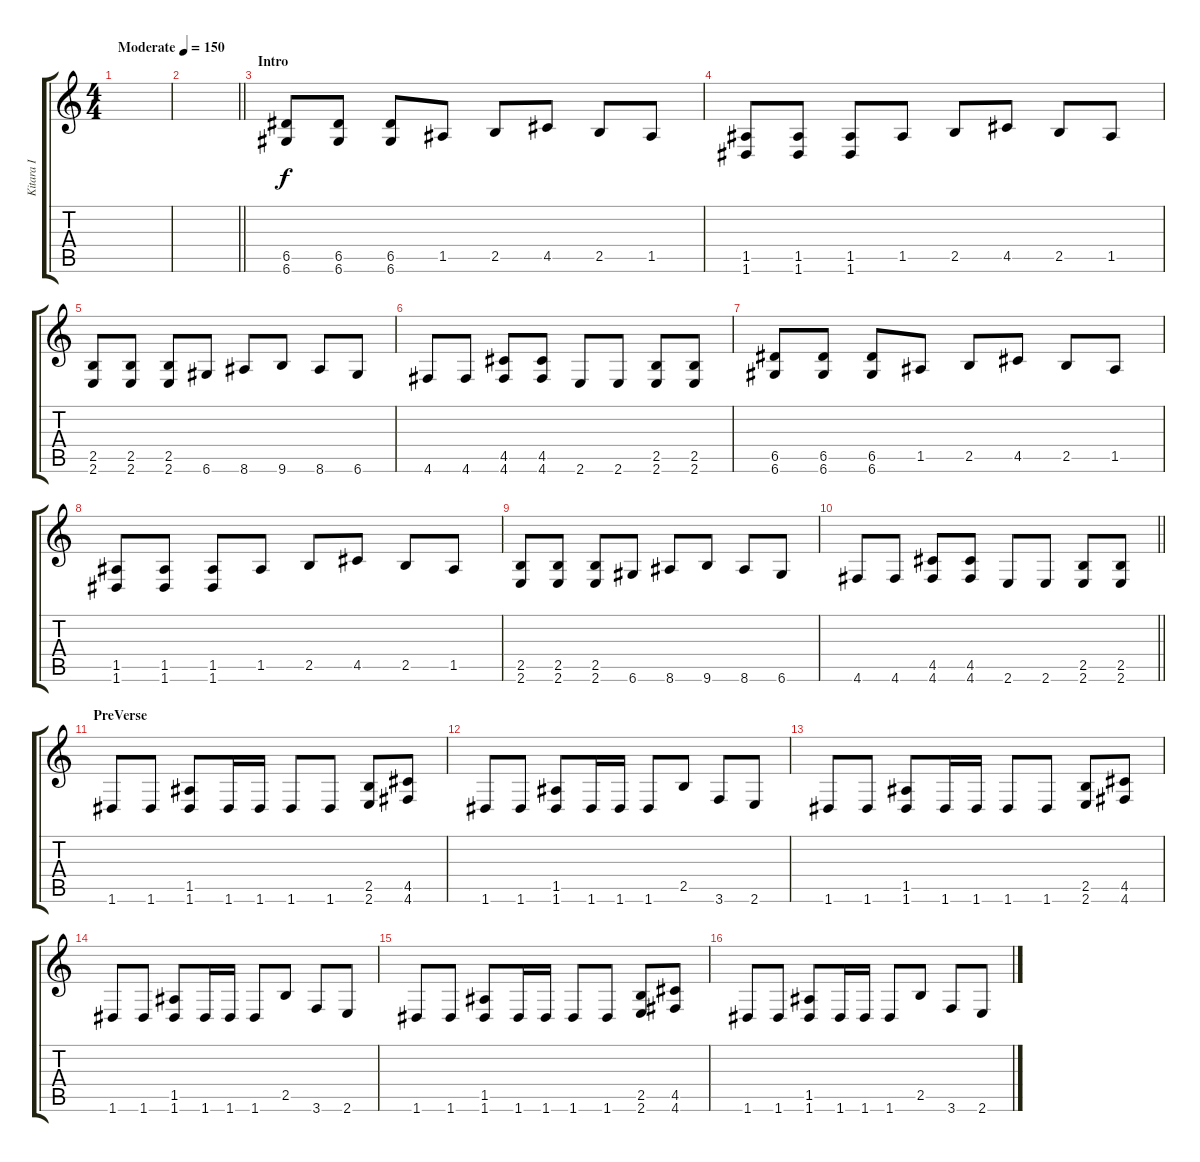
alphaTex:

\track ("Kitara I" "Kitara I") {instrument distortionguitar}
\staff {score tabs}
\tuning (E4 B3 G3 D3 A2 D2) {hide}
\ts (4 4)
\tempo (150 "Moderate")
\clef g2
\ks c
|
\barLineRight lightlight
|
\section ("" "Intro")
(6.5 6.6).8 (6.5 6.6).8 (6.5 6.6).8 1.5.8 2.5.8 4.5.8 2.5.8 1.5.8 |
(1.5 1.6).8 (1.5 1.6).8 (1.5 1.6).8 1.5.8 2.5.8 4.5.8 2.5.8 1.5.8 |
(2.5 2.6).8 (2.5 2.6).8 (2.5 2.6).8 6.6.8 8.6.8 9.6.8 8.6.8 6.6.8 |
4.6.8 4.6.8 (4.5 4.6).8 (4.5 4.6).8 2.6.8 2.6.8 (2.5 2.6).8 (2.5 2.6).8 |
(6.5 6.6).8 (6.5 6.6).8 (6.5 6.6).8 1.5.8 2.5.8 4.5.8 2.5.8 1.5.8 |
(1.5 1.6).8 (1.5 1.6).8 (1.5 1.6).8 1.5.8 2.5.8 4.5.8 2.5.8 1.5.8 |
(2.5 2.6).8 (2.5 2.6).8 (2.5 2.6).8 6.6.8 8.6.8 9.6.8 8.6.8 6.6.8 |
\barLineRight lightlight
4.6.8 4.6.8 (4.5 4.6).8 (4.5 4.6).8 2.6.8 2.6.8 (2.5 2.6).8 (2.5 2.6).8 |
\section ("" "PreVerse")
1.6.8 1.6.8 (1.5 1.6).8 1.6.16 1.6.16 1.6.8 1.6.8 (2.5 2.6).8 (4.5 4.6).8 |
1.6.8 1.6.8 (1.5 1.6).8 1.6.16 1.6.16 1.6.8 2.5.8 3.6.8 2.6.8 |
1.6.8 1.6.8 (1.5 1.6).8 1.6.16 1.6.16 1.6.8 1.6.8 (2.5 2.6).8 (4.5 4.6).8 |
1.6.8 1.6.8 (1.5 1.6).8 1.6.16 1.6.16 1.6.8 2.5.8 3.6.8 2.6.8 |
1.6.8 1.6.8 (1.5 1.6).8 1.6.16 1.6.16 1.6.8 1.6.8 (2.5 2.6).8 (4.5 4.6).8 |
1.6.8 1.6.8 (1.5 1.6).8 1.6.16 1.6.16 1.6.8 2.5.8 3.6.8 2.6.8
